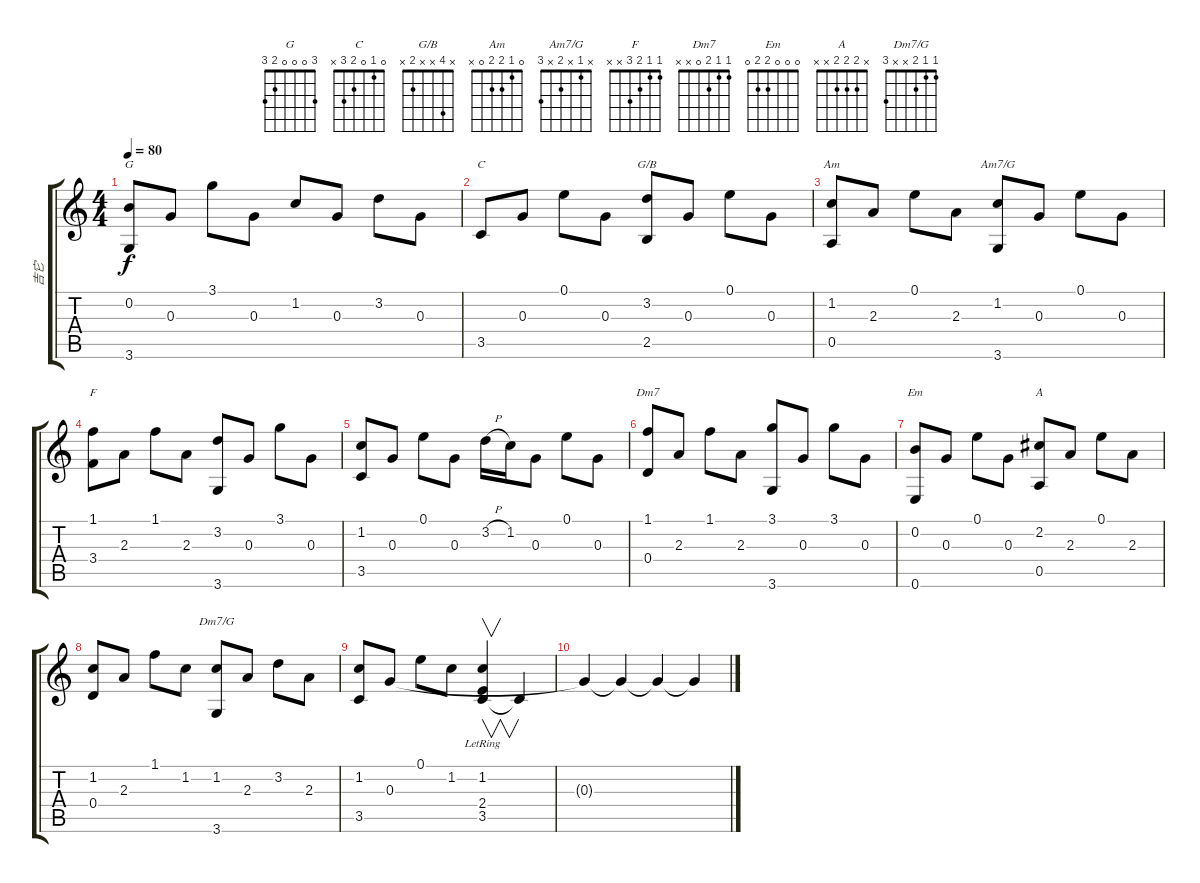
\track ("吉它" "吉它") {instrument acousticguitarnylon}
\staff {score tabs}
\tuning (E4 B3 G3 D3 A2 E2) {hide}
\chord ("G" 3 0 0 0 2 3)
\chord ("C" 0 1 0 2 3 x)
\chord ("G/B" x 4 x x 2 x)
\chord ("Am" 0 1 2 2 0 x)
\chord ("Am7/G" x 1 x 2 x 3)
\chord ("F" 1 1 2 3 x x)
\chord ("Dm7" 1 1 2 0 x x)
\chord ("Em" 0 0 0 2 2 0)
\chord ("A" x 2 2 2 x x)
\chord ("Dm7/G" 1 1 2 x x 3)
\ts (4 4)
\tempo 80
\clef g2
\ks c
(0.2 3.6).8{ch "G" dy f} 0.3.8 3.1.8 0.3.8 1.2.8 0.3.8 3.2.8 0.3.8 |
3.5.8{ch "C"} 0.3.8 0.1.8 0.3.8 (3.2 2.5).8{ch "G/B"} 0.3.8 0.1.8 0.3.8 |
(1.2 0.5).8{ch "Am"} 2.3.8 0.1.8 2.3.8 (1.2 3.6).8{ch "Am7/G"} 0.3.8 0.1.8 0.3.8 |
(1.1 3.4).8{ch "F"} 2.3.8 1.1.8 2.3.8 (3.2 3.6).8 0.3.8 3.1.8 0.3.8 |
(1.2 3.5).8 0.3.8 0.1.8 0.3.8 3.2{h}.16 1.2.16 0.3.8 0.1.8 0.3.8 |
(1.1 0.4).8{ch "Dm7"} 2.3.8 1.1.8 2.3.8 (3.1 3.6).8 0.3.8 3.1.8 0.3.8 |
(0.2 0.6).8{ch "Em"} 0.3.8 0.1.8 0.3.8 (2.2 0.5).8{ch "A"} 2.3.8 0.1.8 2.3.8 |
(1.2 0.4).8 2.3.8 1.1.8 1.2.8 (1.2 3.6).8{ch "Dm7/G"} 2.3.8 3.2.8 2.3.8 |
(1.2 3.5).8 0.3.8 0.1.8 1.2.8 (1.2{lr} 2.4{lr} 3.5{lr}).4{v} 3.5{t}.4 |
0.3{t}.4 0.3{t}.4 0.3{t}.4 0.3{t}.4
